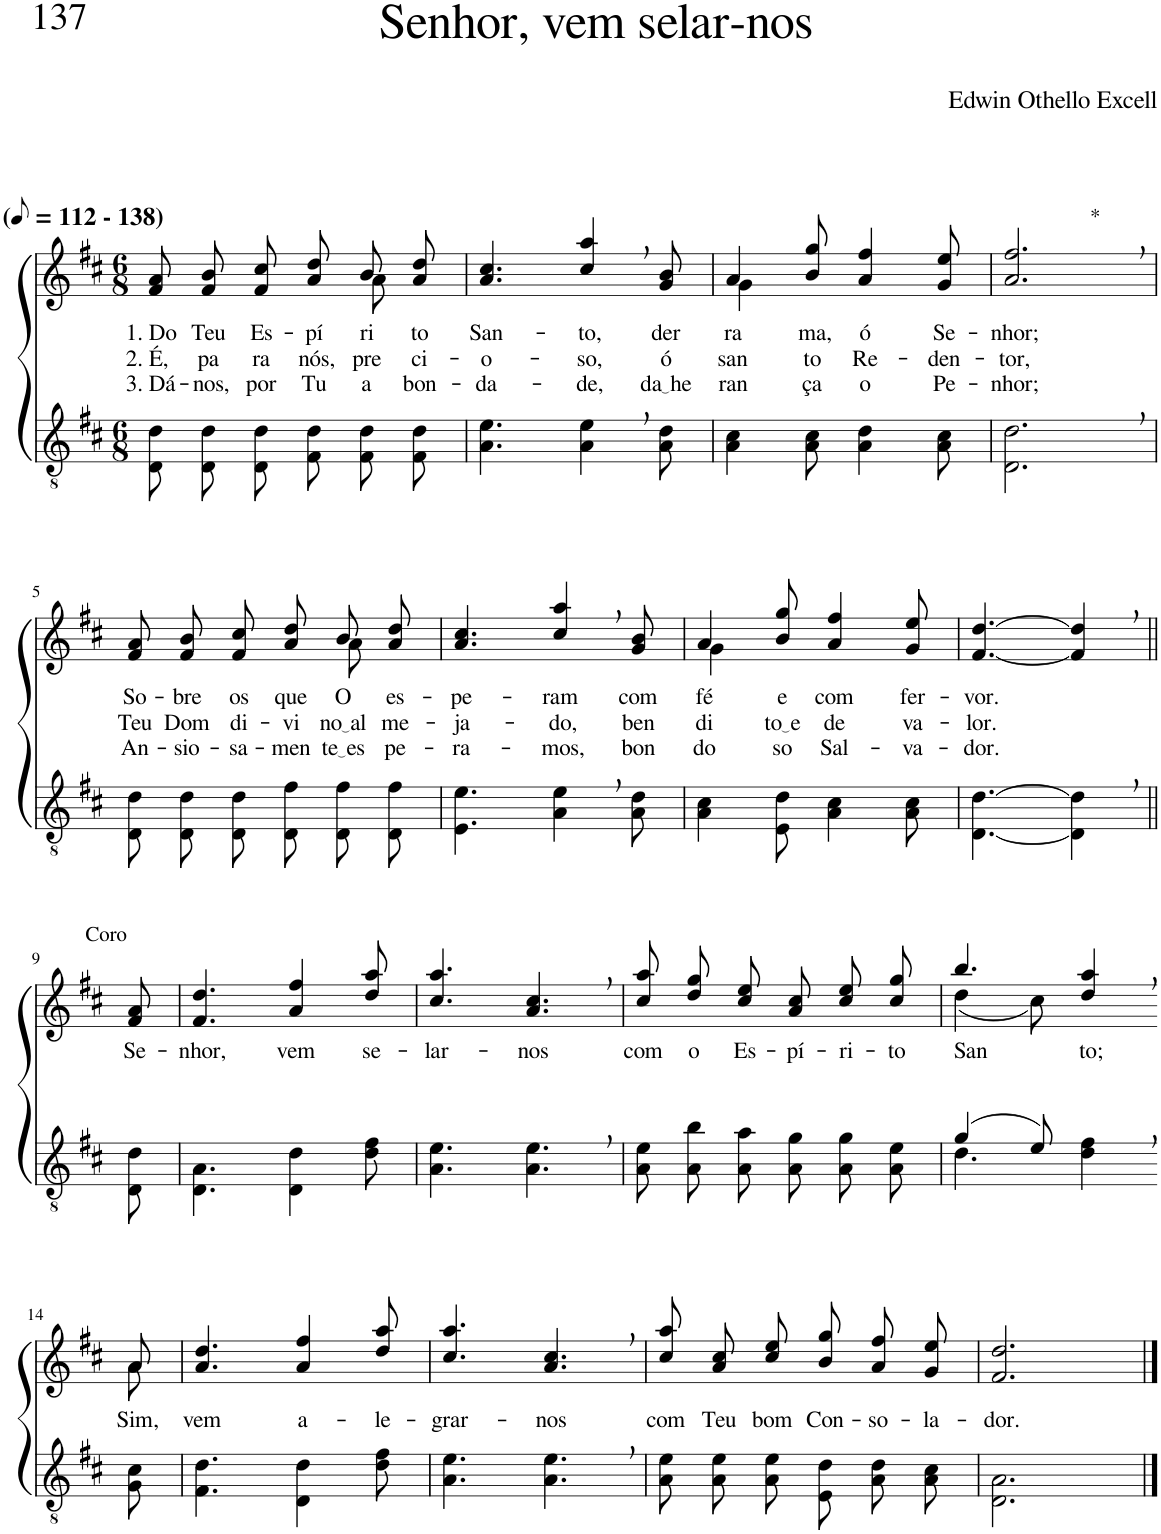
**kern	**kern	**text	**text	**text
*part2	*part1	*part1	*part1	*part1
*staff2	*staff1	*staff1	*staff1	*staff1
*I"Parte III e IV	*I"Parte I e II	*	*	*
*clefGv2	*clefG2	*	*	*
*Trd4c7	*Trd4c7	*	*	*
*k[f#c#]	*k[f#c#]	*	*	*
*M6/8	*M6/8	*	*	*
*MM56	*MM56	*	*	*
=1	=1	=1	=1	=1
!	!LO:TX:a:B:t=(	!	!	!
!	!LO:TX:a:B:t=- 138)	!	!	!
!	!	!LO:LY:b	!LO:LY:b	!LO:LY:b
*	*^	*	*	*
8D/ 8d/L	8f#/ 8a/L	2ryy	1. Do	2. É,	3. Dá-
!	!	!	!LO:LY:b	!LO:LY:b	!LO:LY:b
8D/ 8d/	8f#/ 8b/	.	Teu	pa	-nos,
!	!	!	!LO:LY:b	!LO:LY:b	!LO:LY:b
8D/ 8d/J	8f#/ 8cc#/J	.	Es-	ra	por
!	!	!	!LO:LY:b	!LO:LY:b	!LO:LY:b
8F#/ 8d/L	8a\ 8dd\L	.	-pí-	nós,	Tu-
!	!	!	!LO:LY:b	!LO:LY:b	!LO:LY:b
8F#/ 8d/	8b\	8a\	-ri-	pre-	-a
!	!	!	!LO:LY:b	!LO:LY:b	!LO:LY:b
8F#/ 8d/J	8a\ 8dd\J	8ryy	-to	-ci-	bon-
=2	=2	=2	=2	=2	=2
!	!	!	!LO:LY:b	!LO:LY:b	!LO:LY:b
*	*v	*v	*	*	*
4.A\ 4.e\	4.a/ 4.cc#/	San-	-o-	-da-
!	!	!LO:LY:b	!LO:LY:b	!LO:LY:b
4A\, 4e\,	4cc#/, 4aa/,	-to,	-so,	-de,
!	!	!LO:LY:b	!LO:LY:b	!LO:LY:b
8A\ 8d\	8g/ 8b/	der-	ó	da he
=3	=3	=3	=3	=3
*	*^	*	*	*
!	!	!	!LO:LY:b	!LO:LY:b	!LO:LY:b
4A\ 4c#\	4a/	4g\	-ra-	san-	-ran-
!	!	!	!LO:LY:b	!LO:LY:b	!LO:LY:b
8A\ 8c#\	8b/ 8gg/	2ryy	-ma,	-to	-ça
!	!	!	!LO:LY:b	!LO:LY:b	!LO:LY:b
4A\ 4d\	4a/ 4ff#/	.	ó	Re-	o
!	!	!	!LO:LY:b	!LO:LY:b	!LO:LY:b
8A\ 8c#\	8g/ 8ee/	.	Se-	-den-	Pe-
*	*v	*v	*	*	*
=4	=4	=4	=4	=4
!	!LO:TX:a:t=*	!	!	!
!	!	!LO:LY:b	!LO:LY:b	!LO:LY:b
2.D\, 2.d\,	2.a/, 2.ff#/,	-nhor;	-tor,	-nhor;
!!LO:LB:g=z
=5	=5	=5	=5	=5
!	!	!LO:LY:b	!LO:LY:b	!LO:LY:b
*	*^	*	*	*
8D/ 8d/L	8f#/ 8a/L	2ryy	So-	Teu	An-
!	!	!	!LO:LY:b	!LO:LY:b	!LO:LY:b
8D/ 8d/	8f#/ 8b/	.	-bre	Dom	-sio-
!	!	!	!LO:LY:b	!LO:LY:b	!LO:LY:b
8D/ 8d/J	8f#/ 8cc#/J	.	os	di-	-sa-
!	!	!	!LO:LY:b	!LO:LY:b	!LO:LY:b
8D/ 8f#/L	8a\ 8dd\L	.	que	-vi-	-men-
!	!	!	!LO:LY:b	!LO:LY:b	!LO:LY:b
8D/ 8f#/	8b\	8a\	O	no al	te es
!	!	!	!LO:LY:b	!LO:LY:b	!LO:LY:b
8D/ 8f#/J	8a\ 8dd\J	8ryy	es-	-me-	-pe-
=6	=6	=6	=6	=6	=6
!	!	!	!LO:LY:b	!LO:LY:b	!LO:LY:b
*	*v	*v	*	*	*
4.E\ 4.e\	4.a/ 4.cc#/	-pe-	-ja-	-ra-
!	!	!LO:LY:b	!LO:LY:b	!LO:LY:b
4A\, 4e\,	4cc#/, 4aa/,	-ram	-do,	-mos,
!	!	!LO:LY:b	!LO:LY:b	!LO:LY:b
8A\ 8d\	8g/ 8b/	com	ben-	bon-
=7	=7	=7	=7	=7
*	*^	*	*	*
!	!	!	!LO:LY:b	!LO:LY:b	!LO:LY:b
4A\ 4c#\	4a/	4g\	fé	-di-	-do-
!	!	!	!LO:LY:b	!LO:LY:b	!LO:LY:b
8E\ 8d\	8b/ 8gg/	2ryy	e	to e	-so
!	!	!	!LO:LY:b	!LO:LY:b	!LO:LY:b
4A\ 4c#\	4a/ 4ff#/	.	com	de	Sal-
!	!	!	!LO:LY:b	!LO:LY:b	!LO:LY:b
8A\ 8c#\	8g/ 8ee/	.	fer-	va-	-va-
*	*v	*v	*	*	*
=8	=8	=8	=8	=8
!	!	!LO:LY:b	!LO:LY:b	!LO:LY:b
[4.D\ [4.d\	[4.f#/ [4.dd/	-vor.	-lor.	-dor.
4D\], 4d\],	4f#/], 4dd/],	.	.	.
!!LO:LB:g=z
=9||	=9||	=9||	=9||	=9||
!	!LO:TX:a:t=Coro	!	!	!
!	!	!LO:LY:b	!	!
8D\ 8d\	8f#/ 8a/	Se-	.	.
=10	=10	=10	=10	=10
!	!	!LO:LY:b	!	!
4.D\ 4.A\	4.f#/ 4.dd/	-nhor,	.	.
!	!	!LO:LY:b	!	!
4D\ 4d\	4a/ 4ff#/	vem	.	.
!	!	!LO:LY:b	!	!
8d\ 8f#\	8dd/ 8aa/	se-	.	.
=11	=11	=11	=11	=11
!	!	!LO:LY:b	!	!
4.A\ 4.e\	4.cc#/ 4.aa/	-lar-	.	.
!	!	!LO:LY:b	!	!
4.A\, 4.e\,	4.a/, 4.cc#/,	-nos	.	.
=12	=12	=12	=12	=12
!	!	!LO:LY:b	!	!
8A\ 8e\L	8cc#\ 8aa\L	com	.	.
!	!	!LO:LY:b	!	!
8A\ 8b\	8dd\ 8gg\	o	.	.
!	!	!LO:LY:b	!	!
8A\ 8a\J	8cc#\ 8ee\J	Es-	.	.
!	!	!LO:LY:b	!	!
8A\ 8g\L	8a\ 8cc#\L	-pí-	.	.
!	!	!LO:LY:b	!	!
8A\ 8g\	8cc#\ 8ee\	-ri-	.	.
!	!	!LO:LY:b	!	!
8A\ 8e\J	8cc#\ 8gg\J	-to	.	.
=13	=13	=13	=13	=13
*^	*^	*	*	*
!	!	!	!	!LO:LY:b	!	!
(4g/	4.d\	4.bb/	(4dd\	San-	.	.
8e/)	.	.	8cc#\)	.	.	.
!	!	!	!	!LO:LY:b	!	!
4ryy	4d\ 4f#\	4dd/, 4aa/,	4ryy	-to;	.	.
*v	*v	*	*	*	*	*
!!LO:LB:g=z	!!
=14-	=14-	=14-	=14-	=14-	=14-
*k[f#c#]	*k[f#c#]	*	*	*	*
*^	*	*	*	*	*
!	!	!	!	!LO:LY:b	!	!
*v	*v	*	*	*	*	*
8G\ 8c#\	8a/	8a\	Sim,	.	.
=15	=15	=15	=15	=15	=15
!	!	!	!LO:LY:b	!	!
*	*v	*v	*	*	*
4.F#\ 4.d\	4.a/ 4.dd/	vem	.	.
!	!	!LO:LY:b	!	!
4D\ 4d\	4a/ 4ff#/	a-	.	.
!	!	!LO:LY:b	!	!
8d\ 8f#\	8dd/ 8aa/	-le-	.	.
=16	=16	=16	=16	=16
!	!	!LO:LY:b	!	!
4.A\ 4.e\	4.cc#/ 4.aa/	-grar-	.	.
!	!	!LO:LY:b	!	!
4.A\, 4.e\,	4.a/, 4.cc#/,	-nos	.	.
=17	=17	=17	=17	=17
!	!	!LO:LY:b	!	!
8A\ 8e\L	8cc#\ 8aa\L	com	.	.
!	!	!LO:LY:b	!	!
8A\ 8e\	8a\ 8cc#\	Teu	.	.
!	!	!LO:LY:b	!	!
8A\ 8e\J	8cc#\ 8ee\J	bom	.	.
!	!	!LO:LY:b	!	!
8E/ 8d/L	8b\ 8gg\L	Con-	.	.
!	!	!LO:LY:b	!	!
8A/ 8d/	8a\ 8ff#\	-so-	.	.
!	!	!LO:LY:b	!	!
8A/ 8c#/J	8g\ 8ee\J	-la-	.	.
=18	=18	=18	=18	=18
!	!	!LO:LY:b	!	!
2.D\ 2.A\	2.f#/ 2.dd/	-dor.	.	.
==	==	==	==	==
*-	*-	*-	*-	*-
